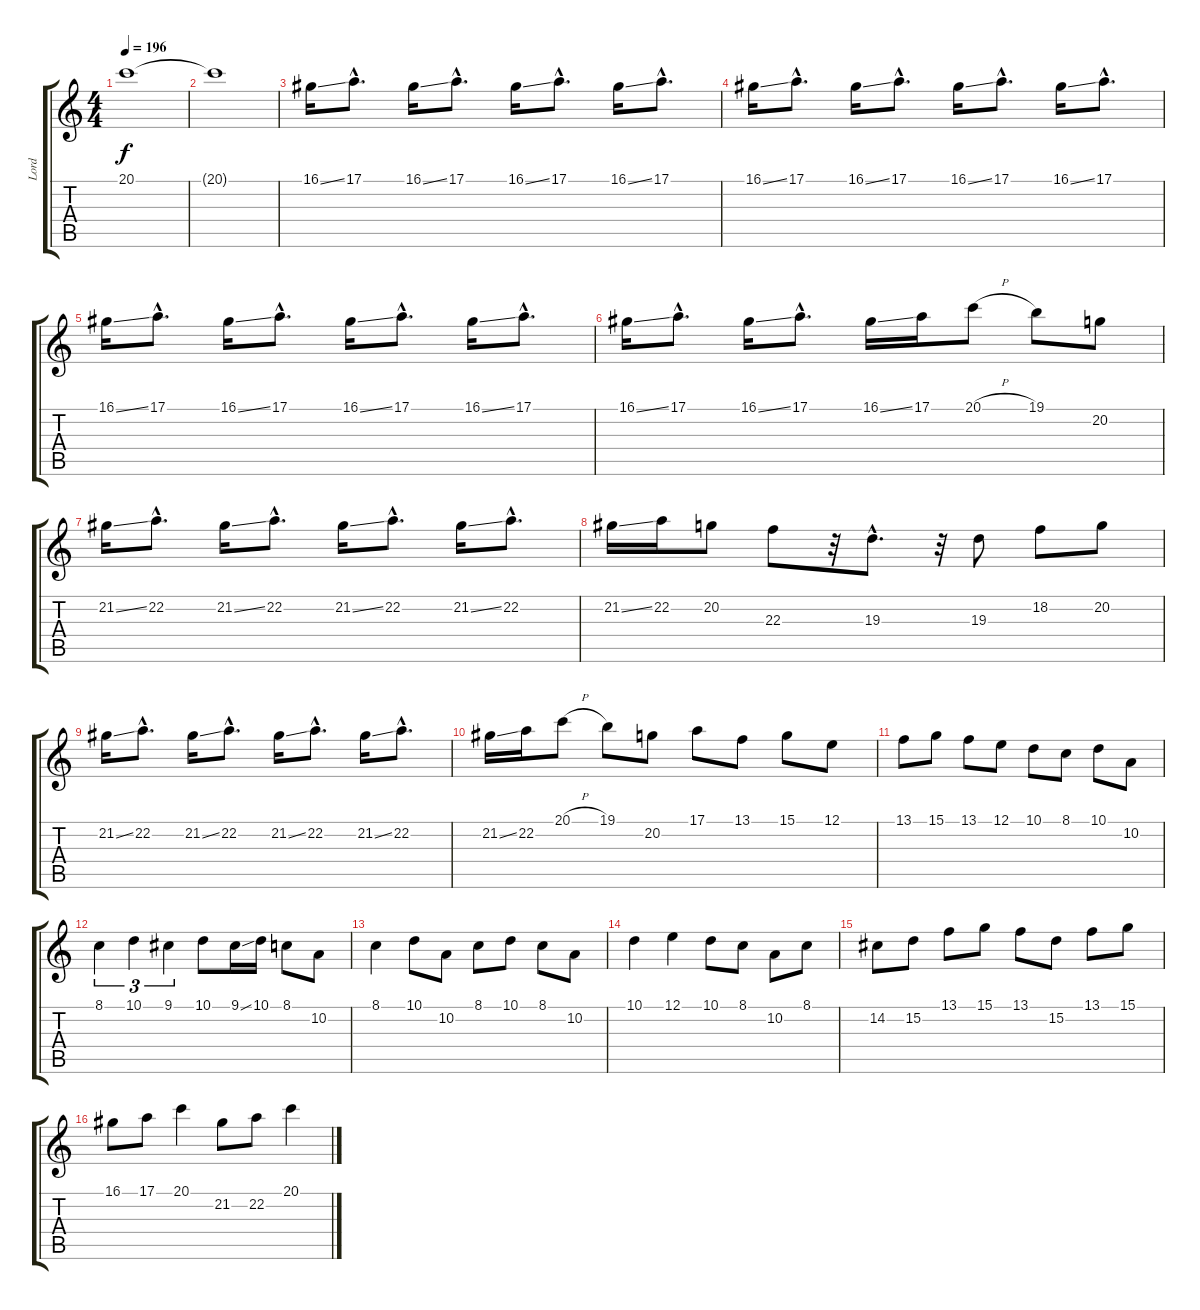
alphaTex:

\track ("Lord" "Lord") {instrument rockorgan}
\staff {score tabs}
\tuning (E4 B3 G3 D3 A2 E2) {hide}
\ts (4 4)
\tempo 196
\clef g2
\ks c
20.1.1{dy f} |
20.1{t}.1 |
16.1{ss}.16 17.1{hac}.8{d} 16.1{ss}.16 17.1{hac}.8{d} 16.1{ss}.16 17.1{hac}.8{d} 16.1{ss}.16 17.1{hac}.8{d} |
16.1{ss}.16 17.1{hac}.8{d} 16.1{ss}.16 17.1{hac}.8{d} 16.1{ss}.16 17.1{hac}.8{d} 16.1{ss}.16 17.1{hac}.8{d} |
16.1{ss}.16 17.1{hac}.8{d} 16.1{ss}.16 17.1{hac}.8{d} 16.1{ss}.16 17.1{hac}.8{d} 16.1{ss}.16 17.1{hac}.8{d} |
16.1{ss}.16 17.1{hac}.8{d} 16.1{ss}.16 17.1{hac}.8{d} 16.1{ss}.16 17.1.16 20.1{h}.8 19.1.8 20.2.8 |
21.2{ss}.16 22.2{hac}.8{d} 21.2{ss}.16 22.2{hac}.8{d} 21.2{ss}.16 22.2{hac}.8{d} 21.2{ss}.16 22.2{hac}.8{d} |
21.2{ss}.16 22.2.16 20.2.8 22.3.8 r.32 19.3{hac}.8{d} r.32 19.3.8 18.2.8 20.2.8 |
21.2{ss}.16 22.2{hac}.8{d} 21.2{ss}.16 22.2{hac}.8{d} 21.2{ss}.16 22.2{hac}.8{d} 21.2{ss}.16 22.2{hac}.8{d} |
21.2{ss}.16 22.2.16 20.1{h}.8 19.1.8 20.2.8 17.1.8 13.1.8 15.1.8 12.1.8 |
13.1.8 15.1.8 13.1.8 12.1.8 10.1.8 8.1.8 10.1.8 10.2.8 |
8.1.4{tu (3 2)} 10.1.4{tu (3 2)} 9.1.4{tu (3 2)} 10.1.8 9.1{ss}.16 10.1.16 8.1.8 10.2.8 |
8.1.4 10.1.8 10.2.8 8.1.8 10.1.8 8.1.8 10.2.8 |
10.1.4 12.1.4 10.1.8 8.1.8 10.2.8 8.1.8 |
14.2.8 15.2.8 13.1.8 15.1.8 13.1.8 15.2.8 13.1.8 15.1.8 |
16.1.8 17.1.8 20.1.4 21.2.8 22.2.8 20.1.4
